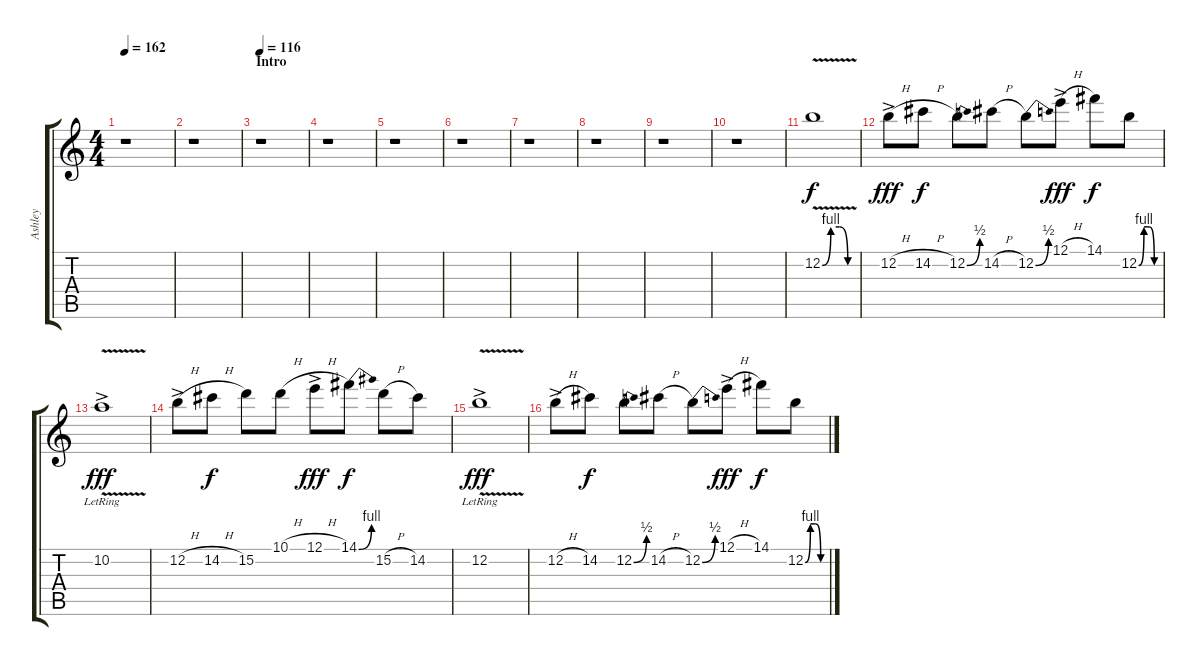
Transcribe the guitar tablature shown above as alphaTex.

\track ("Ashley" "Ashley") {instrument distortionguitar}
\staff {score tabs}
\tuning (E4 B3 G3 D3 A2 E2) {hide}
\ts (4 4)
\tempo 162
\tempo 116
\tempo 162
\clef g2
\ks c
r.1{dy f instrument distortionguitar} |
r.1 |
\section ("" "Intro")
\tempo 116
r.1 |
r.1 |
r.1 |
r.1 |
r.1 |
r.1 |
r.1 |
r.1 |
12.2{be (custom 0 0 15 4 30 4 45 0 60 0) v}.1 |
12.2{h ac}.8{dy fff} 14.2{h}.8{dy f} 12.2{be (bend 0 0 60 2)}.8 14.2{h}.8 12.2{be (bend 0 0 60 2)}.8 12.1{h ac}.8{dy fff} 14.1.8{dy f} 12.2{be (custom 0 0 15 4 30 4 45 0 60 0)}.8 |
10.2{v ac lr}.1{dy fff} |
12.2{h ac}.8 14.2{h}.8{dy f} 15.2.8 10.1{h}.8 12.1{h ac}.8{dy fff} 14.1{be (bend 0 0 60 4)}.8{dy f} 15.2{h}.8 14.2.8 |
12.2{v ac lr}.1{dy fff} |
12.2{h ac}.8 14.2.8{dy f} 12.2{be (bend 0 0 60 2)}.8 14.2{h}.8 12.2{be (bend 0 0 60 2)}.8 12.1{h ac}.8{dy fff} 14.1.8{dy f} 12.2{be (custom 0 0 15 4 30 4 45 0 60 0)}.8
